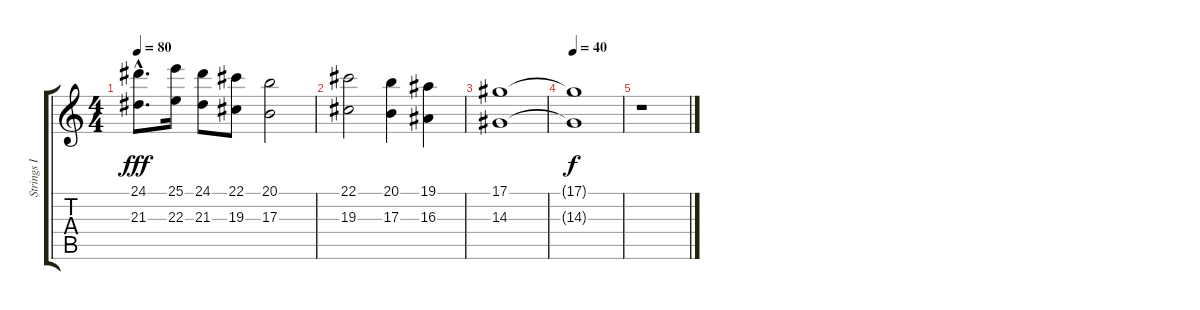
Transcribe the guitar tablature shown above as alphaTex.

\track ("Strings I" "Strings I") {instrument stringensemble1}
\staff {score tabs}
\tuning (Eb4 Bb3 Gb3 Db3 Ab2 Eb2) {hide}
\ts (4 4)
\tempo 80
\clef g2
\ks c
(24.1{hac} 21.3{hac}).8{d dy fff} (25.1 22.3).16 (24.1 21.3).8 (22.1 19.3).8 (20.1 17.3).2 |
(22.1 19.3).2 (20.1 17.3).4 (19.1 16.3).4 |
(17.1 14.3).1 |
\tempo 40
(17.1{t} 14.3{t}).1{dy f} |
r.1
